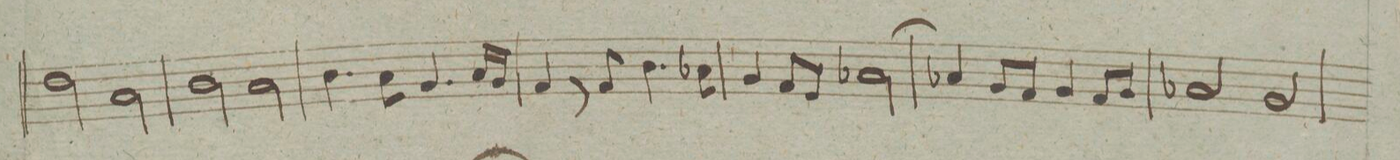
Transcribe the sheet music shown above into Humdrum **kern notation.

**kern	**dynam
*I"Viola	*
*clefC3	*
*k[]	*
*met(c|)	*
*M2/2	*
2e\	.
2B\	.
=165	=165
2c\	.
2B\	.
=166	=166
4.c\	.
8B\	.
4.A/	.
16B/LL	.
16A/JJ	.
=167	=167
4G/	.
8r	.
8G/	.
4.c\	.
8B-X\	.
=168	=168
4A/	.
8G/L	.
8F/J	.
[2B-X\	.
=169	=169
4B-X/]	.
8A/L	.
8G/J	.
4A/	.
8G/L	.
8A/J	.
=170	=170
2B-X/	.
2A/	.
=171	=171
*-	*-
